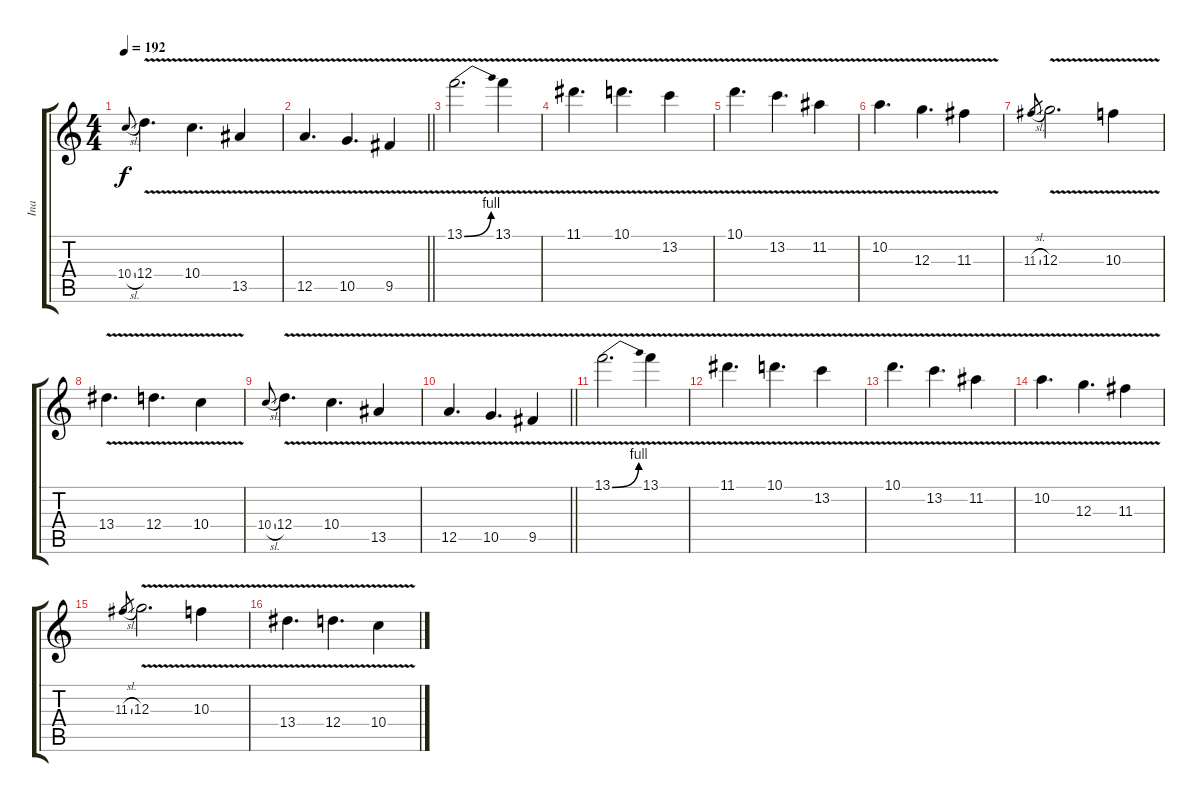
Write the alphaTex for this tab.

\track ("Ina" "Ina") {instrument overdrivenguitar}
\staff {score tabs}
\tuning (E4 B3 G3 D3 A2 E2) {hide}
\ts (4 4)
\tempo 192
\clef g2
\ks c
10.4{sl}.8{gr onbeat dy f} 12.4{v}.4{d} 10.4{v}.4{d} 13.5{v}.4 |
\barLineRight lightlight
12.5{v}.4{d} 10.5{v}.4{d} 9.5{v}.4 |
13.1{be (bend 0 0 60 4) v}.2{d} 13.1{v}.4 |
11.1{v}.4{d} 10.1{v}.4{d} 13.2{v}.4 |
10.1{v}.4{d} 13.2{v}.4{d} 11.2{v}.4 |
10.2{v}.4{d} 12.3{v}.4{d} 11.3{v}.4 |
11.3{sl}.8{gr} 12.3{v}.2{d} 10.3{v}.4 |
13.4{v}.4{d} 12.4{v}.4{d} 10.4{v}.4 |
10.4{sl}.8{gr onbeat} 12.4{v}.4{d} 10.4{v}.4{d} 13.5{v}.4 |
\barLineRight lightlight
12.5{v}.4{d} 10.5{v}.4{d} 9.5{v}.4 |
13.1{be (bend 0 0 60 4) v}.2{d} 13.1{v}.4 |
11.1{v}.4{d} 10.1{v}.4{d} 13.2{v}.4 |
10.1{v}.4{d} 13.2{v}.4{d} 11.2{v}.4 |
10.2{v}.4{d} 12.3{v}.4{d} 11.3{v}.4 |
11.3{sl}.8{gr} 12.3{v}.2{d} 10.3{v}.4 |
13.4{v}.4{d} 12.4{v}.4{d} 10.4{v}.4
